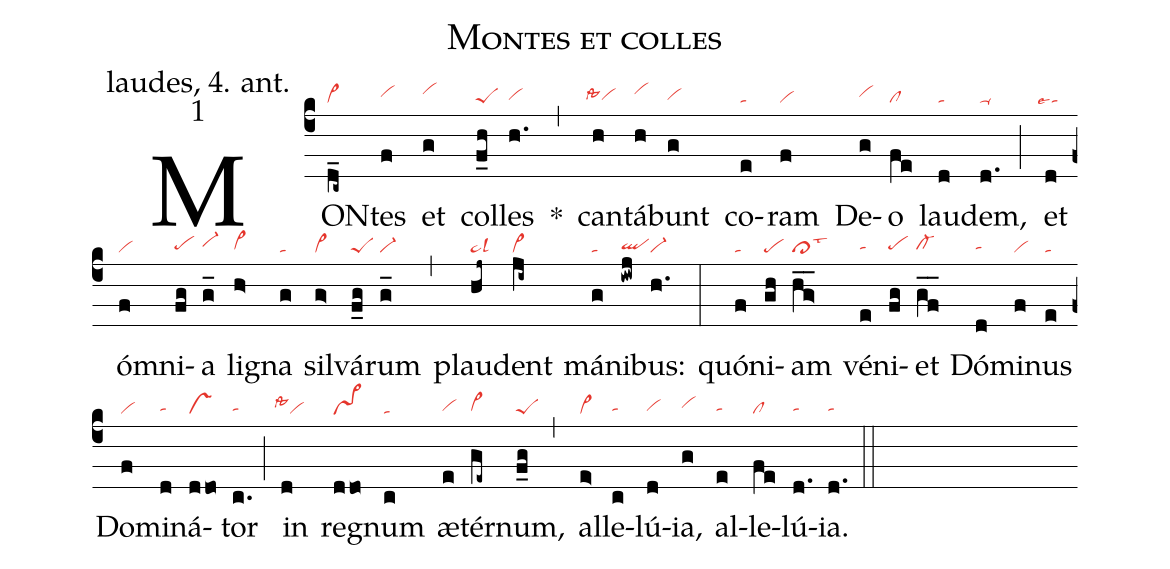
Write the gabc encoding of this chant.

name: Montes et colles;
office-part: laudes, 4. ant.;
mode: 1;
nabc-lines: 1;
%%
(c4)
MON(d_c~|vi>)tes(f|vihh) et(g|vihi) col(f_h|peS)les(h.|vihg) *(,)
can(h|``vihglssta4)tá(h|vihi)bunt(g|vihg) co(e|ta)ram(f|vi) De(g|vihh)o(fe|cl) lau(d|ta)dem,(d.|ta-) (;)
et(d|``talse4) óm(f|vi)ni(fg|pehg)a(g_|vi-hh) lig(h>|vi>hg)na(g|ta) sil(g>|vi>)vá(f_g|peS)rum(g_|vi-) (,)
plau(hj~|ta>lsl3)dent(ji~|vi>) má(g|ta)ni(iwj|qlhg)bus:(h.|vi-) (:)
quó(f|ta)ni(gh|pe)am(hg>__|cl>lst3) vé(e|tahg)ni(fg|pehg)et(gf__|cl-hg) Dó(d|tahg)mi(f|vi)nus(e|ta) Do(f|vi)mi(d|tahg)ná(ddo|vs)tor(c.|tahg) (;)
in(d|``vilssta1) reg(ddo>|vs>)num(c|ta) æ(e|vihg)tér(ge~|vi>hg)num,(f_g|peS) (,)
al(e>|vi>)le(c|tahg)lú(d|vihg)ia,(g|vihh) al(e|tahg)le(fe|cl)lú(d.|tahg)ia.(d.|tahg) (::)
